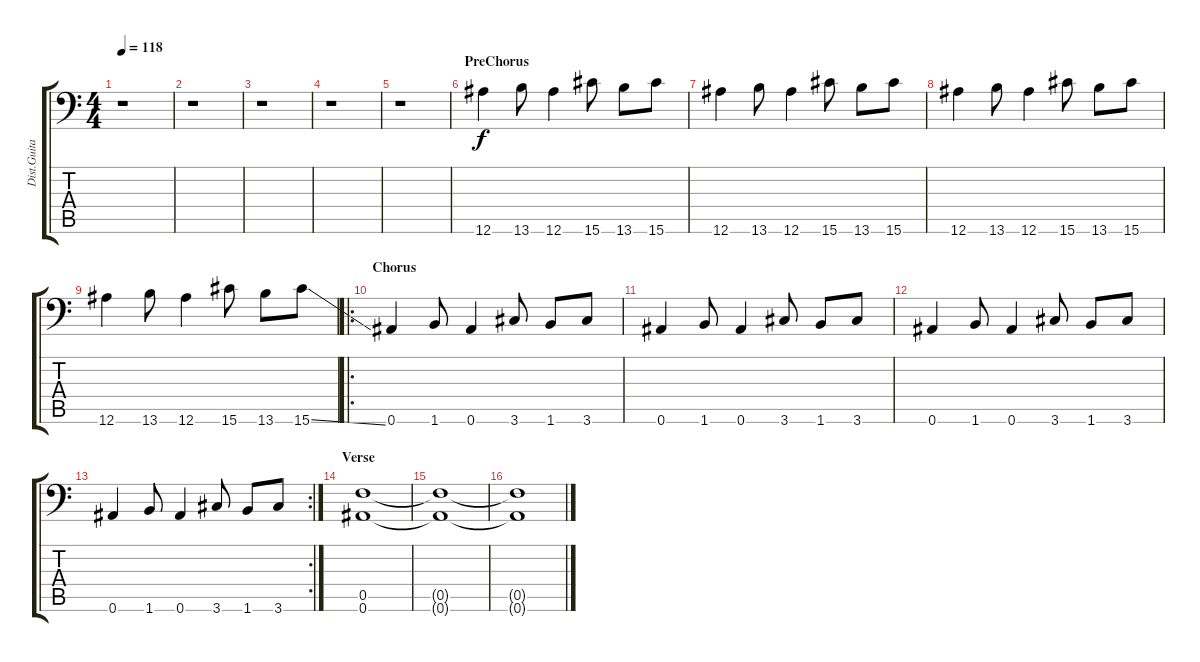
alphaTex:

\track ("Dist.Guitar" "Dist.Guita") {instrument distortionguitar}
\staff {score tabs}
\tuning (C4 G3 Eb3 Bb2 F2 Bb1) {hide}
\ts (4 4)
\tempo 118
\clef f4
\ks c
r.1{dy f instrument distortionguitar} |
r.1 |
r.1 |
r.1 |
r.1 |
\section ("" "PreChorus")
12.6.4 13.6.8 12.6.4 15.6.8 13.6.8 15.6.8 |
12.6.4 13.6.8 12.6.4 15.6.8 13.6.8 15.6.8 |
12.6.4 13.6.8 12.6.4 15.6.8 13.6.8 15.6.8 |
12.6.4 13.6.8 12.6.4 15.6.8 13.6.8 15.6{ss}.8 |
\ro
\section ("" "Chorus")
0.6.4 1.6.8 0.6.4 3.6.8 1.6.8 3.6.8 |
0.6.4 1.6.8 0.6.4 3.6.8 1.6.8 3.6.8 |
0.6.4 1.6.8 0.6.4 3.6.8 1.6.8 3.6.8 |
\rc 2
0.6.4 1.6.8 0.6.4 3.6.8 1.6.8 3.6.8 |
\section ("" "Verse")
(0.5 0.6).1{volume 0} |
(0.5{t} 0.6{t}).1 |
(0.5{t} 0.6{t}).1
